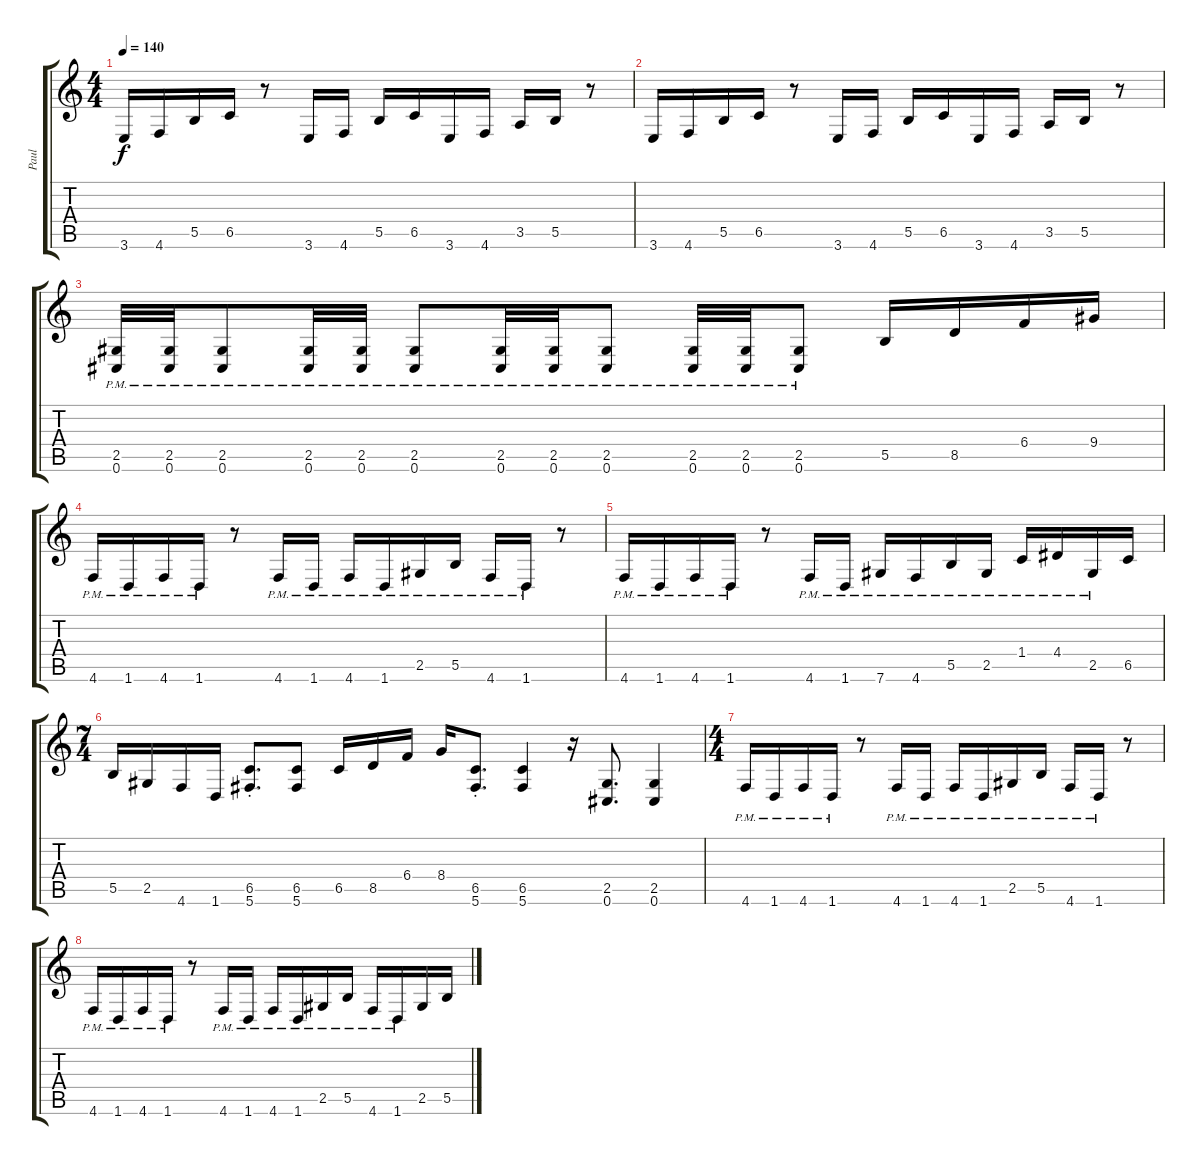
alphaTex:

\track ("Paul" "Paul") {instrument distortionguitar}
\staff {score tabs}
\tuning (Db4 Ab3 E3 B2 Gb2 Db2) {hide}
\ts (4 4)
\tempo 140
\clef g2
\ks c
3.6.16{dy f} 4.6.16 5.5.16 6.5.16 r.8 3.6.16 4.6.16 5.5.16 6.5.16 3.6.16 4.6.16 3.5.16 5.5.16 r.8 |
3.6.16 4.6.16 5.5.16 6.5.16 r.8 3.6.16 4.6.16 5.5.16 6.5.16 3.6.16 4.6.16 3.5.16 5.5.16 r.8 |
(2.5{pm} 0.6{pm}).32 (2.5{pm} 0.6{pm}).32 (2.5{pm} 0.6{pm}).8 (2.5{pm} 0.6{pm}).32 (2.5{pm} 0.6{pm}).32 (2.5{pm} 0.6{pm}).8 (2.5{pm} 0.6{pm}).32 (2.5{pm} 0.6{pm}).32 (2.5{pm} 0.6{pm}).8 (2.5{pm} 0.6{pm}).32 (2.5{pm} 0.6{pm}).32 (2.5{pm} 0.6{pm}).8 5.5.16 8.5.16 6.4.16 9.4.16 |
4.6{pm}.16 1.6{pm}.16 4.6{pm}.16 1.6{pm}.16 r.8 4.6{pm}.16 1.6{pm}.16 4.6{pm}.16 1.6{pm}.16 2.5{pm}.16 5.5{pm}.16 4.6{pm}.16 1.6{pm}.16 r.8 |
4.6{pm}.16 1.6{pm}.16 4.6{pm}.16 1.6{pm}.16 r.8 4.6{pm}.16 1.6{pm}.16 7.6{pm}.16 4.6{pm}.16 5.5{pm}.16 2.5{pm}.16 1.4{pm}.16 4.4{pm}.16 2.5{pm}.16 6.5.16 |
\ts (7 4)
5.5.16 2.5.16 4.6.16 1.6.16 (6.5{st} 5.6{st}).8{d} (6.5 5.6).8 6.5.16 8.5.16 6.4.16 8.4.16 (6.5{st} 5.6{st}).8{d} (6.5 5.6).4 r.16 (2.5 0.6).8{d} (2.5 0.6).4 |
\ts (4 4)
4.6{pm}.16 1.6{pm}.16 4.6{pm}.16 1.6{pm}.16 r.8 4.6{pm}.16 1.6{pm}.16 4.6{pm}.16 1.6{pm}.16 2.5{pm}.16 5.5{pm}.16 4.6{pm}.16 1.6{pm}.16 r.8 |
4.6{pm}.16 1.6{pm}.16 4.6{pm}.16 1.6{pm}.16 r.8 4.6{pm}.16 1.6{pm}.16 4.6{pm}.16 1.6{pm}.16 2.5{pm}.16 5.5{pm}.16 4.6{pm}.16 1.6{pm}.16 2.5.16 5.5.16
